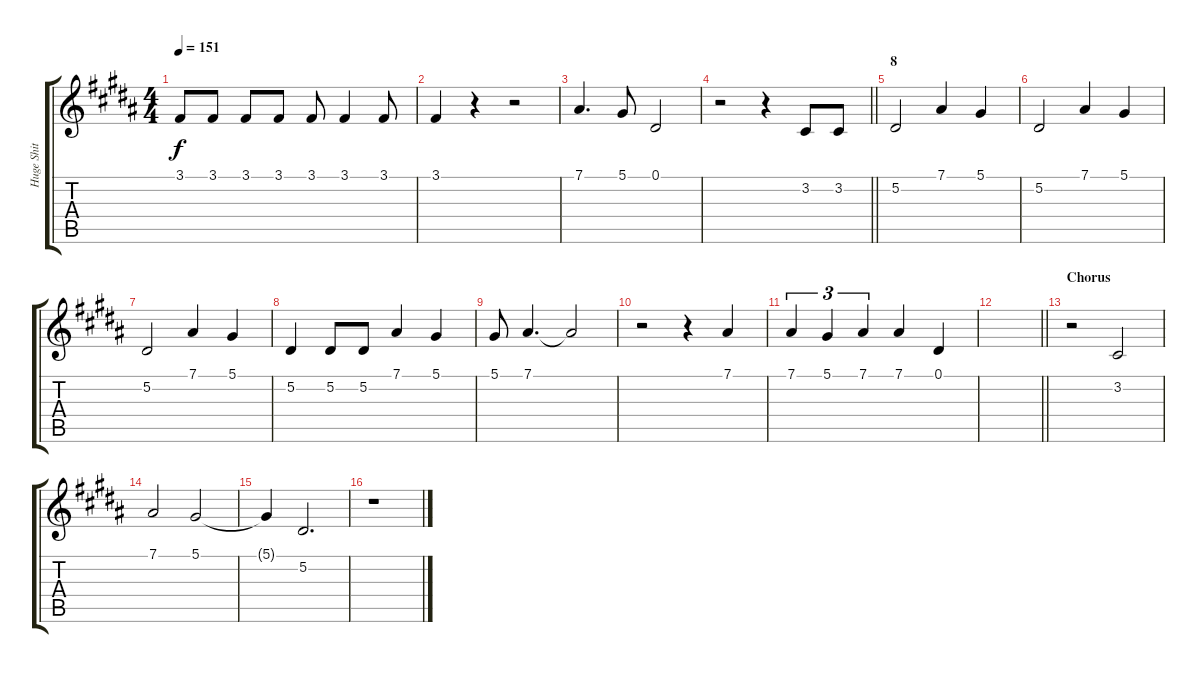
\track ("Huge Shit" "Huge Shit") {instrument pad1newage}
\staff {score tabs}
\tuning (Eb4 Bb3 Gb3 Db3 Ab2 Eb2) {hide}
\ts (4 4)
\tempo 151
\clef g2
\ks b
3.1.8{dy f} 3.1.8 3.1.8 3.1.8 3.1.8 3.1.4 3.1.8 |
3.1.4 r.4 r.2 |
7.1.4{d} 5.1.8 0.1.2 |
\barLineRight lightlight
r.2 r.4 3.2.8 3.2.8 |
\section ("" "8")
5.2.2 7.1.4 5.1.4 |
5.2.2 7.1.4 5.1.4 |
5.2.2 7.1.4 5.1.4 |
5.2.4 5.2.8 5.2.8 7.1.4 5.1.4 |
5.1.8 7.1.4{d} 7.1{t}.2 |
r.2 r.4 7.1.4 |
7.1.4{tu (3 2)} 5.1.4{tu (3 2)} 7.1.4{tu (3 2)} 7.1.4 0.1.4 |
\barLineRight lightlight
|
\section ("" "Chorus")
r.2 3.2.2 |
7.1.2 5.1.2 |
5.1{t}.4 5.2.2{d} |
r.1
